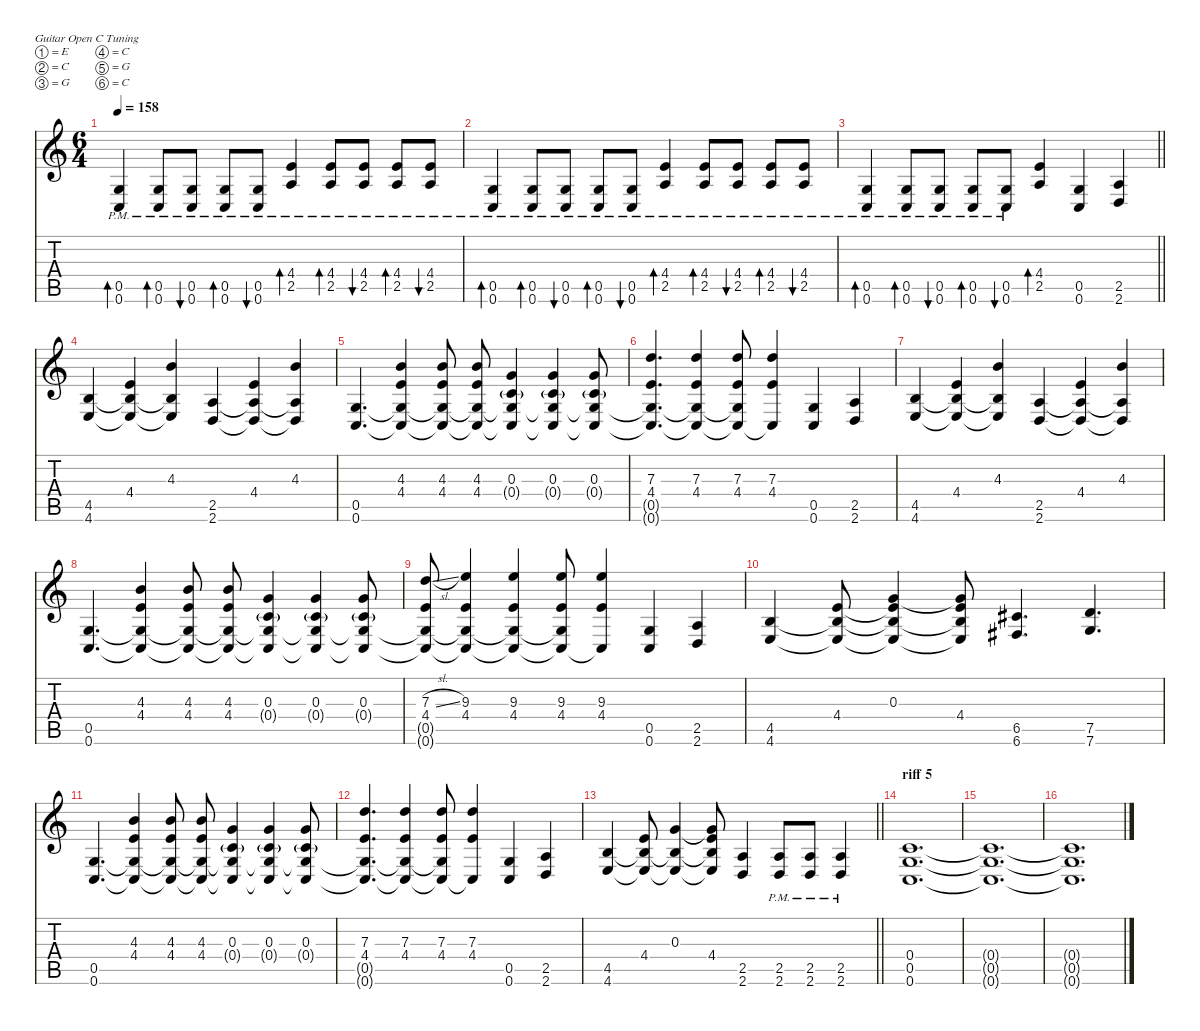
\defaultSystemsLayout 4
\hideDynamics
\bracketExtendMode nobrackets
\singleTrackTrackNamePolicy hidden
\multiTrackTrackNamePolicy hidden
\firstSystemTrackNameMode fullname
\firstSystemTrackNameOrientation horizontal
\otherSystemsTrackNameOrientation horizontal
\track ("Rythm" "dist.guit.") {defaultSystemsLayout 4 mute instrument distortionguitar}
\staff {score tabs}
\tuning (E4 C4 G3 C3 G2 C2)
\ts (6 4)
\tempo 158
\clef g2
\ks c
(0.5{pm} 0.6{pm}).4{bd 120 dy f beam Up} (0.5{pm} 0.6{pm}).8{bd 120 beam Up} (0.5{pm} 0.6{pm}).8{bu 120 beam Up} (0.5{pm} 0.6{pm}).8{bd 120 beam Up} (0.5{pm} 0.6{pm}).8{bu 120 beam Up} (4.4{pm} 2.5{pm}).4{bd 120 beam Up} (4.4{pm} 2.5{pm}).8{bd 120 beam Up} (4.4{pm} 2.5{pm}).8{bu 120 beam Up} (4.4{pm} 2.5{pm}).8{bd 120 beam Up} (4.4{pm} 2.5{pm}).8{bu 120 beam Up} |
(0.5{pm} 0.6{pm}).4{bd 120 beam Up} (0.5{pm} 0.6{pm}).8{bd 120 beam Up} (0.5{pm} 0.6{pm}).8{bu 120 beam Up} (0.5{pm} 0.6{pm}).8{bd 120 beam Up} (0.5{pm} 0.6{pm}).8{bu 120 beam Up} (4.4{pm} 2.5{pm}).4{bd 120 beam Up} (4.4{pm} 2.5{pm}).8{bd 120 beam Up} (4.4{pm} 2.5{pm}).8{bu 120 beam Up} (4.4{pm} 2.5{pm}).8{bd 120 beam Up} (4.4{pm} 2.5{pm}).8{bu 120 beam Up} |
\barLineRight lightlight
(0.5{pm} 0.6{pm}).4{bd 120 beam Up} (0.5{pm} 0.6{pm}).8{bd 120 beam Up} (0.5{pm} 0.6{pm}).8{bu 120 beam Up} (0.5{pm} 0.6{pm}).8{bd 120 beam Up} (0.5{pm} 0.6{pm}).8{bu 120 beam Up} (4.4 2.5).4{bd 120 beam Up} (0.5 0.6).4{beam Up} (2.5 2.6).4{beam Up} |
(4.5 4.6).4{beam Up} (4.4 4.5{t} 4.6{t}).4{beam Up} (4.3 4.5{t} 4.6{t}).4{beam Up} (2.5 2.6).4{beam Up} (4.4 2.5{t} 2.6{t}).4{beam Up} (4.3 2.5{t} 2.6{t}).4{beam Up} |
(0.5 0.6).4{d beam Up} (4.3 4.4 0.5{t} 0.6{t}).4{beam Up} (4.3 4.4 0.5{t} 0.6{t}).8{beam Up} (4.3 4.4 0.5{t} 0.6{t}).8{beam Up} (0.3 0.4{g} 0.5{t} 0.6{t}).4{beam Up} (0.3 0.4{g} 0.5{t} 0.6{t}).4{beam Up} (0.3 0.4{g} 0.5{t} 0.6{t}).8{beam Up} |
(7.3 4.4 0.5{t} 0.6{t}).4{d beam Up} (7.3 4.4 0.5{t} 0.6{t}).4{beam Up} (7.3 4.4 0.5{t} 0.6{t}).8{beam Up} (7.3 4.4 0.6{t}).4{beam Up} (0.5 0.6).4{beam Up} (2.5 2.6).4{beam Up} |
(4.5 4.6).4{beam Up} (4.4 4.5{t} 4.6{t}).4{beam Up} (4.3 4.5{t} 4.6{t}).4{beam Up} (2.5 2.6).4{beam Up} (4.4 2.5{t} 2.6{t}).4{beam Up} (4.3 2.5{t} 2.6{t}).4{beam Up} |
(0.5 0.6).4{d beam Up} (4.3 4.4 0.5{t} 0.6{t}).4{beam Up} (4.3 4.4 0.5{t} 0.6{t}).8{beam Up} (4.3 4.4 0.5{t} 0.6{t}).8{beam Up} (0.3 0.4{g} 0.5{t} 0.6{t}).4{beam Up} (0.3 0.4{g} 0.5{t} 0.6{t}).4{beam Up} (0.3 0.4{g} 0.5{t} 0.6{t}).8{beam Up} |
(7.3{sl} 4.4 0.5{t} 0.6{t}).8{beam Up} (9.3 4.4 0.5{t} 0.6{t}).4{beam Up} (9.3 4.4 0.5{t} 0.6{t}).4{beam Up} (9.3 4.4 0.5{t} 0.6{t}).8{beam Up} (9.3 4.4 0.6{t}).4{beam Up} (0.5 0.6).4{beam Up} (2.5 2.6).4{beam Up} |
(4.5 4.6).4{beam Up} (4.4 4.5{t} 4.6{t}).8{beam Up} (0.3 4.4{t} 4.5{t} 4.6{t}).4{beam Up} (0.3{t} 4.4 4.5{t} 4.6{t}).8{beam Up} (6.5{acc #} 6.6{acc #}).4{d beam Up} (7.5 7.6).4{d beam Up} |
(0.5 0.6).4{d beam Up} (4.3 4.4 0.5{t} 0.6{t}).4{beam Up} (4.3 4.4 0.5{t} 0.6{t}).8{beam Up} (4.3 4.4 0.5{t} 0.6{t}).8{beam Up} (0.3 0.4{g} 0.5{t} 0.6{t}).4{beam Up} (0.3 0.4{g} 0.5{t} 0.6{t}).4{beam Up} (0.3 0.4{g} 0.5{t} 0.6{t}).8{beam Up} |
(7.3 4.4 0.5{t} 0.6{t}).4{d beam Up} (7.3 4.4 0.5{t} 0.6{t}).4{beam Up} (7.3 4.4 0.5{t} 0.6{t}).8{beam Up} (7.3 4.4 0.6{t}).4{beam Up} (0.5 0.6).4{beam Up} (2.5 2.6).4{beam Up} |
\barLineRight lightlight
(4.5 4.6).4{beam Up} (4.4 4.5{t} 4.6{t}).8{beam Up} (0.3 4.5{t} 4.6{t}).4{beam Up} (0.3{t} 4.4 4.5{t} 4.6{t}).8{beam Up} (2.5 2.6).4{beam Up} (2.5{pm} 2.6{pm}).8{beam Up} (2.5{pm} 2.6{pm}).8{beam Up} (2.5{pm} 2.6{pm}).4{beam Up} |
\section ("" "riff 5")
(0.4 0.5 0.6).1{d beam Up} |
(0.4{t} 0.5{t} 0.6{t}).1{d beam Up} |
(0.4{t} 0.5{t} 0.6{t}).1{d beam Up}
